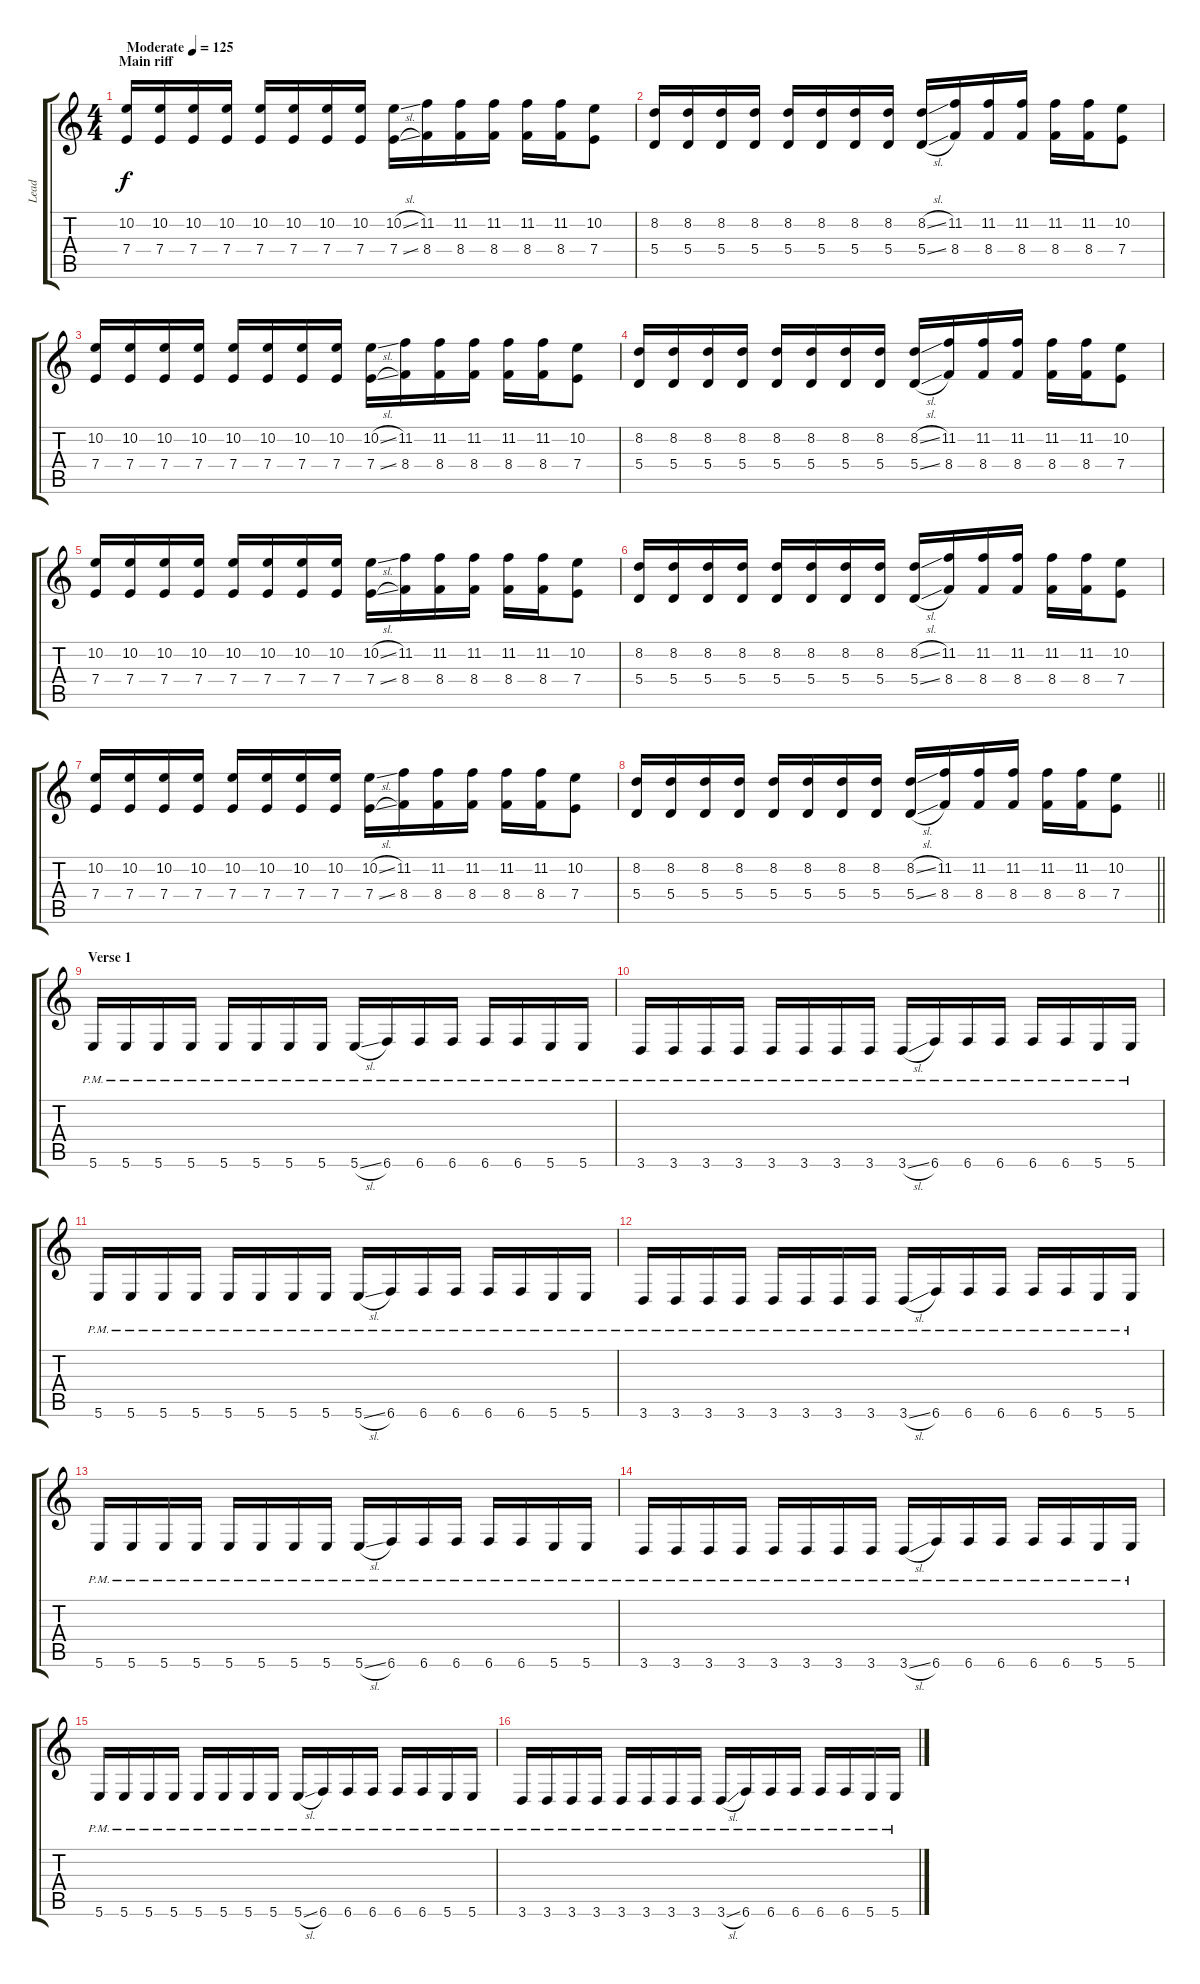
\track ("Lead" "Lead") {instrument distortionguitar}
\staff {score tabs}
\tuning (B3 Gb3 D3 A2 E2 B1) {hide}
\ts (4 4)
\section ("" "Main riff")
\tempo (125 "Moderate")
\clef g2
\ks c
(10.2 7.4).16{dy f volume 13 instrument distortionguitar} (10.2 7.4).16 (10.2 7.4).16 (10.2 7.4).16 (10.2 7.4).16 (10.2 7.4).16 (10.2 7.4).16 (10.2 7.4).16 (10.2{sl} 7.4{sl}).16 (11.2 8.4).16 (11.2 8.4).16 (11.2 8.4).16 (11.2 8.4).16 (11.2 8.4).16 (10.2 7.4).8 |
(8.2 5.4).16 (8.2 5.4).16 (8.2 5.4).16 (8.2 5.4).16 (8.2 5.4).16 (8.2 5.4).16 (8.2 5.4).16 (8.2 5.4).16 (8.2{sl} 5.4{sl}).16 (11.2 8.4).16 (11.2 8.4).16 (11.2 8.4).16 (11.2 8.4).16 (11.2 8.4).16 (10.2 7.4).8 |
(10.2 7.4).16 (10.2 7.4).16 (10.2 7.4).16 (10.2 7.4).16 (10.2 7.4).16 (10.2 7.4).16 (10.2 7.4).16 (10.2 7.4).16 (10.2{sl} 7.4{sl}).16 (11.2 8.4).16 (11.2 8.4).16 (11.2 8.4).16 (11.2 8.4).16 (11.2 8.4).16 (10.2 7.4).8 |
(8.2 5.4).16 (8.2 5.4).16 (8.2 5.4).16 (8.2 5.4).16 (8.2 5.4).16 (8.2 5.4).16 (8.2 5.4).16 (8.2 5.4).16 (8.2{sl} 5.4{sl}).16 (11.2 8.4).16 (11.2 8.4).16 (11.2 8.4).16 (11.2 8.4).16 (11.2 8.4).16 (10.2 7.4).8 |
(10.2 7.4).16 (10.2 7.4).16 (10.2 7.4).16 (10.2 7.4).16 (10.2 7.4).16 (10.2 7.4).16 (10.2 7.4).16 (10.2 7.4).16 (10.2{sl} 7.4{sl}).16 (11.2 8.4).16 (11.2 8.4).16 (11.2 8.4).16 (11.2 8.4).16 (11.2 8.4).16 (10.2 7.4).8 |
(8.2 5.4).16 (8.2 5.4).16 (8.2 5.4).16 (8.2 5.4).16 (8.2 5.4).16 (8.2 5.4).16 (8.2 5.4).16 (8.2 5.4).16 (8.2{sl} 5.4{sl}).16 (11.2 8.4).16 (11.2 8.4).16 (11.2 8.4).16 (11.2 8.4).16 (11.2 8.4).16 (10.2 7.4).8 |
(10.2 7.4).16 (10.2 7.4).16 (10.2 7.4).16 (10.2 7.4).16 (10.2 7.4).16 (10.2 7.4).16 (10.2 7.4).16 (10.2 7.4).16 (10.2{sl} 7.4{sl}).16 (11.2 8.4).16 (11.2 8.4).16 (11.2 8.4).16 (11.2 8.4).16 (11.2 8.4).16 (10.2 7.4).8 |
\barLineRight lightlight
(8.2 5.4).16 (8.2 5.4).16 (8.2 5.4).16 (8.2 5.4).16 (8.2 5.4).16 (8.2 5.4).16 (8.2 5.4).16 (8.2 5.4).16 (8.2{sl} 5.4{sl}).16 (11.2 8.4).16 (11.2 8.4).16 (11.2 8.4).16 (11.2 8.4).16 (11.2 8.4).16 (10.2 7.4).8 |
\section ("" "Verse 1")
5.6{pm}.16{volume 16} 5.6{pm}.16 5.6{pm}.16 5.6{pm}.16 5.6{pm}.16 5.6{pm}.16 5.6{pm}.16 5.6{pm}.16 5.6{sl pm}.16 6.6{pm}.16 6.6{pm}.16 6.6{pm}.16 6.6{pm}.16 6.6{pm}.16 5.6{pm}.16 5.6{pm}.16 |
3.6{pm}.16 3.6{pm}.16 3.6{pm}.16 3.6{pm}.16 3.6{pm}.16 3.6{pm}.16 3.6{pm}.16 3.6{pm}.16 3.6{sl pm}.16 6.6{pm}.16 6.6{pm}.16 6.6{pm}.16 6.6{pm}.16 6.6{pm}.16 5.6{pm}.16 5.6{pm}.16 |
5.6{pm}.16 5.6{pm}.16 5.6{pm}.16 5.6{pm}.16 5.6{pm}.16 5.6{pm}.16 5.6{pm}.16 5.6{pm}.16 5.6{sl pm}.16 6.6{pm}.16 6.6{pm}.16 6.6{pm}.16 6.6{pm}.16 6.6{pm}.16 5.6{pm}.16 5.6{pm}.16 |
3.6{pm}.16 3.6{pm}.16 3.6{pm}.16 3.6{pm}.16 3.6{pm}.16 3.6{pm}.16 3.6{pm}.16 3.6{pm}.16 3.6{sl pm}.16 6.6{pm}.16 6.6{pm}.16 6.6{pm}.16 6.6{pm}.16 6.6{pm}.16 5.6{pm}.16 5.6{pm}.16 |
5.6{pm}.16 5.6{pm}.16 5.6{pm}.16 5.6{pm}.16 5.6{pm}.16 5.6{pm}.16 5.6{pm}.16 5.6{pm}.16 5.6{sl pm}.16 6.6{pm}.16 6.6{pm}.16 6.6{pm}.16 6.6{pm}.16 6.6{pm}.16 5.6{pm}.16 5.6{pm}.16 |
3.6{pm}.16 3.6{pm}.16 3.6{pm}.16 3.6{pm}.16 3.6{pm}.16 3.6{pm}.16 3.6{pm}.16 3.6{pm}.16 3.6{sl pm}.16 6.6{pm}.16 6.6{pm}.16 6.6{pm}.16 6.6{pm}.16 6.6{pm}.16 5.6{pm}.16 5.6{pm}.16 |
5.6{pm}.16 5.6{pm}.16 5.6{pm}.16 5.6{pm}.16 5.6{pm}.16 5.6{pm}.16 5.6{pm}.16 5.6{pm}.16 5.6{sl pm}.16 6.6{pm}.16 6.6{pm}.16 6.6{pm}.16 6.6{pm}.16 6.6{pm}.16 5.6{pm}.16 5.6{pm}.16 |
3.6{pm}.16 3.6{pm}.16 3.6{pm}.16 3.6{pm}.16 3.6{pm}.16 3.6{pm}.16 3.6{pm}.16 3.6{pm}.16 3.6{sl pm}.16 6.6{pm}.16 6.6{pm}.16 6.6{pm}.16 6.6{pm}.16 6.6{pm}.16 5.6{pm}.16 5.6{pm}.16
